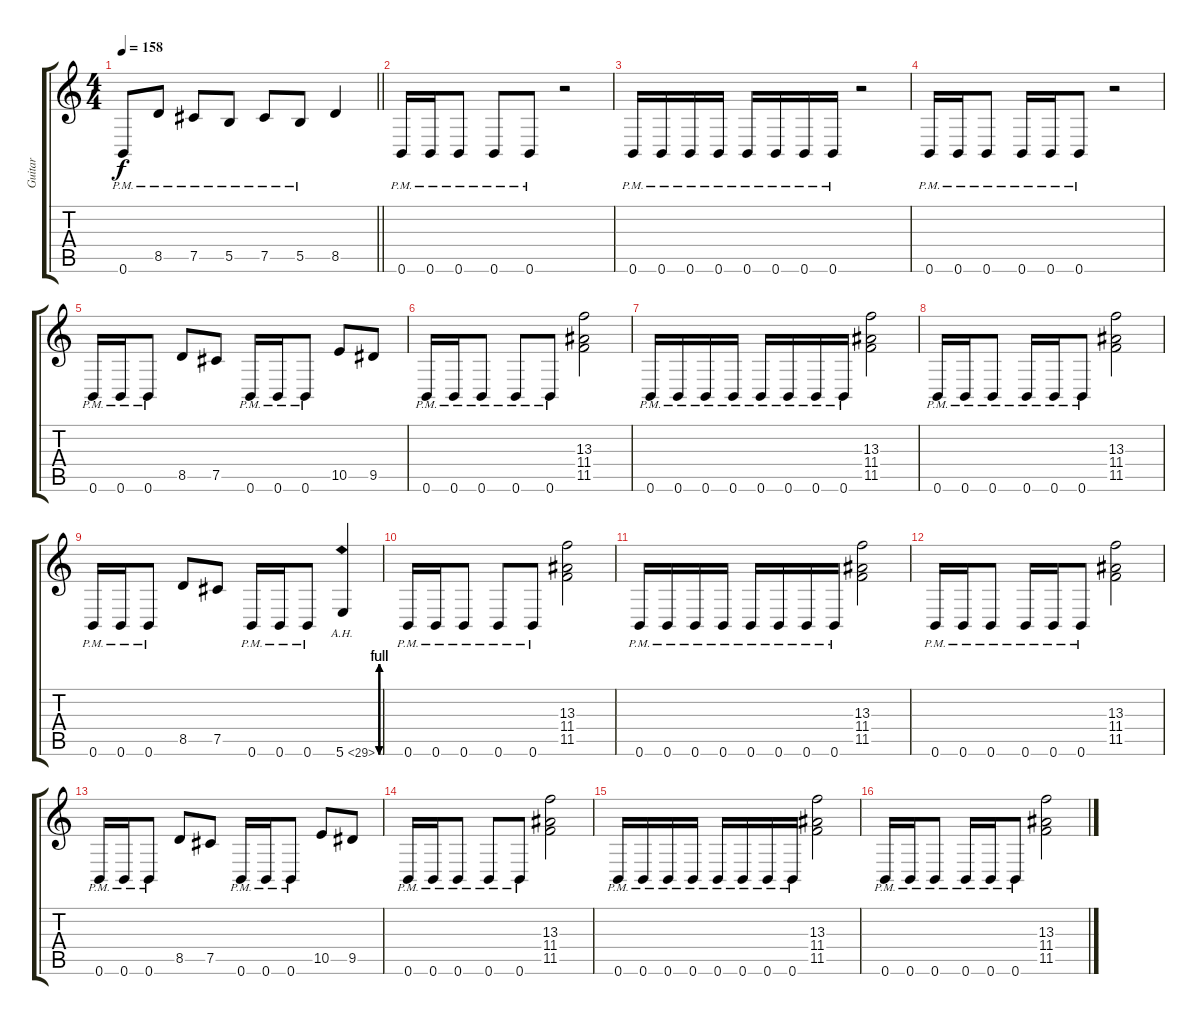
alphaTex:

\track ("Guitar" "Guitar") {instrument distortionguitar}
\staff {score tabs}
\tuning (Db4 Ab3 E3 B2 Gb2 B1) {hide}
\ts (4 4)
\tempo 158
\clef g2
\barLineRight lightlight
\ks c
0.6{pm}.8{dy f} 8.5{pm}.8 7.5{pm}.8 5.5{pm}.8 7.5{pm}.8 5.5{pm}.8 8.5.4 |
\section ("" "")
0.6{pm}.16 0.6{pm}.16 0.6{pm}.8 0.6{pm}.8 0.6{pm}.8 r.2 |
0.6{pm}.16 0.6{pm}.16 0.6{pm}.16 0.6{pm}.16 0.6{pm}.16 0.6{pm}.16 0.6{pm}.16 0.6{pm}.16 r.2 |
0.6{pm}.16 0.6{pm}.16 0.6{pm}.8 0.6{pm}.16 0.6{pm}.16 0.6{pm}.8 r.2 |
0.6{pm}.16 0.6{pm}.16 0.6{pm}.8 8.5.8 7.5.8 0.6{pm}.16 0.6{pm}.16 0.6{pm}.8 10.5.8 9.5.8 |
0.6{pm}.16 0.6{pm}.16 0.6{pm}.8 0.6{pm}.8 0.6{pm}.8 (13.3 11.4 11.5).2 |
0.6{pm}.16 0.6{pm}.16 0.6{pm}.16 0.6{pm}.16 0.6{pm}.16 0.6{pm}.16 0.6{pm}.16 0.6{pm}.16 (13.3 11.4 11.5).2 |
0.6{pm}.16 0.6{pm}.16 0.6{pm}.8 0.6{pm}.16 0.6{pm}.16 0.6{pm}.8 (13.3 11.4 11.5).2 |
0.6{pm}.16 0.6{pm}.16 0.6{pm}.8 8.5.8 7.5.8 0.6{pm}.16 0.6{pm}.16 0.6{pm}.8 5.6{be (custom 0 0 15 4 30 0 45 4 60 0) ah 24}.4 |
0.6{pm}.16 0.6{pm}.16 0.6{pm}.8 0.6{pm}.8 0.6{pm}.8 (13.3 11.4 11.5).2 |
0.6{pm}.16 0.6{pm}.16 0.6{pm}.16 0.6{pm}.16 0.6{pm}.16 0.6{pm}.16 0.6{pm}.16 0.6{pm}.16 (13.3 11.4 11.5).2 |
0.6{pm}.16 0.6{pm}.16 0.6{pm}.8 0.6{pm}.16 0.6{pm}.16 0.6{pm}.8 (13.3 11.4 11.5).2 |
0.6{pm}.16 0.6{pm}.16 0.6{pm}.8 8.5.8 7.5.8 0.6{pm}.16 0.6{pm}.16 0.6{pm}.8 10.5.8 9.5.8 |
0.6{pm}.16 0.6{pm}.16 0.6{pm}.8 0.6{pm}.8 0.6{pm}.8 (13.3 11.4 11.5).2 |
0.6{pm}.16 0.6{pm}.16 0.6{pm}.16 0.6{pm}.16 0.6{pm}.16 0.6{pm}.16 0.6{pm}.16 0.6{pm}.16 (13.3 11.4 11.5).2 |
0.6{pm}.16 0.6{pm}.16 0.6{pm}.8 0.6{pm}.16 0.6{pm}.16 0.6{pm}.8 (13.3 11.4 11.5).2
